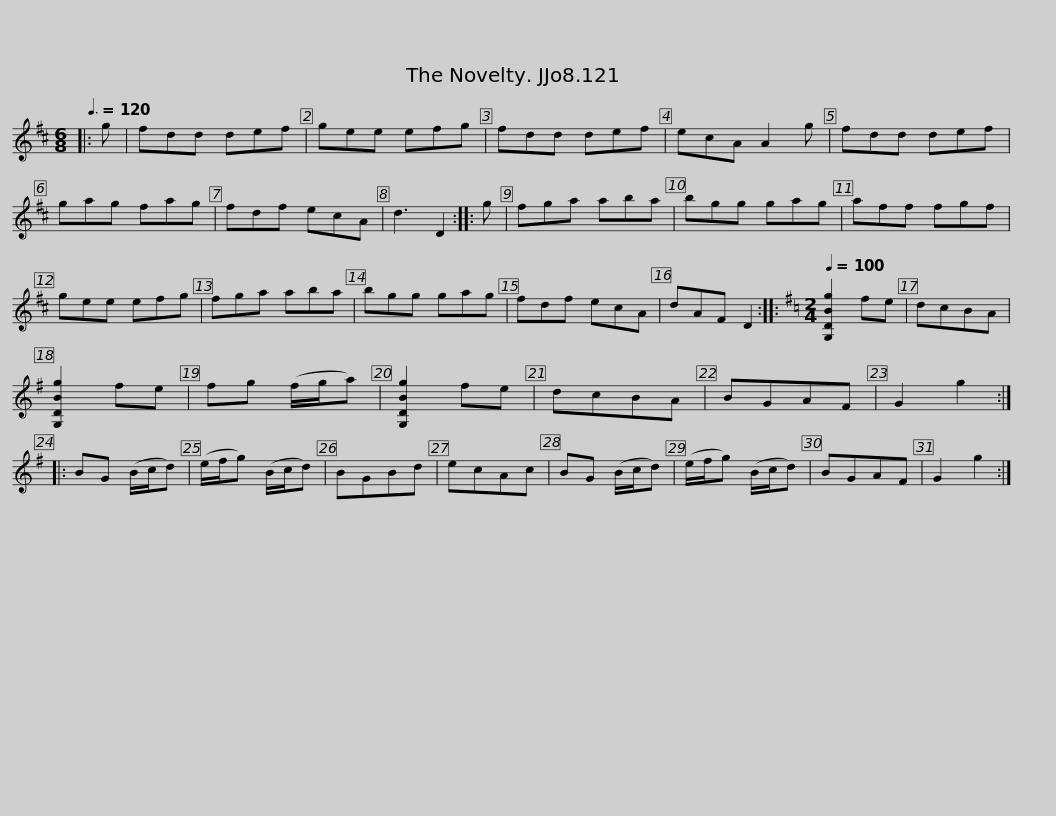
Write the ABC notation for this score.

X:1
L:1/8
Q:3/8=120
M:6/8
I:linebreak $
K:D
V:1 treble
V:1
|: g | fdd def | gee efg | fdd def | ecA A2 g | %5
 fdd def | gag fag | fdf ecA |$ d3 D2 :: g | %10
 fga aba | bgg gag | aff fgf | gee efg | fga aba |$ %15
 bgg gag | fdf ecA | dAF D2 ::[K:G][M:2/4][Q:1/4=100] [G,DBg]2 fe | dcBA | %20
 [G,DBg]2 fe | fg (f/g/a) | [G,DBg]2 fe | dcBA |$ BGAF | %25
 G2 g2 :: BG (B/c/d) | (e/f/g) (B/c/d) | BGBd | ecAc | %30
 BG (B/c/d) | (e/f/g) (B/c/d) | BGAF | G2 g2 :| %34
